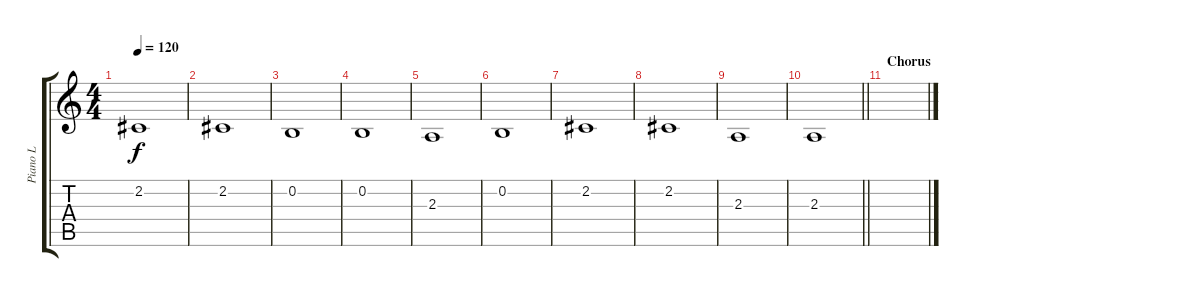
\track ("Piano L" "Piano L") {instrument brightacousticpiano}
\staff {score tabs}
\tuning (E4 B3 G3 D3 A2 E2) {hide}
\ts (4 4)
\tempo 120
\clef g2
\ks c
2.2.1{dy f} |
2.2.1 |
0.2.1 |
0.2.1 |
2.3.1 |
0.2.1 |
2.2.1 |
2.2.1 |
2.3.1 |
\barLineRight lightlight
2.3.1 |
\section ("" "Chorus")
